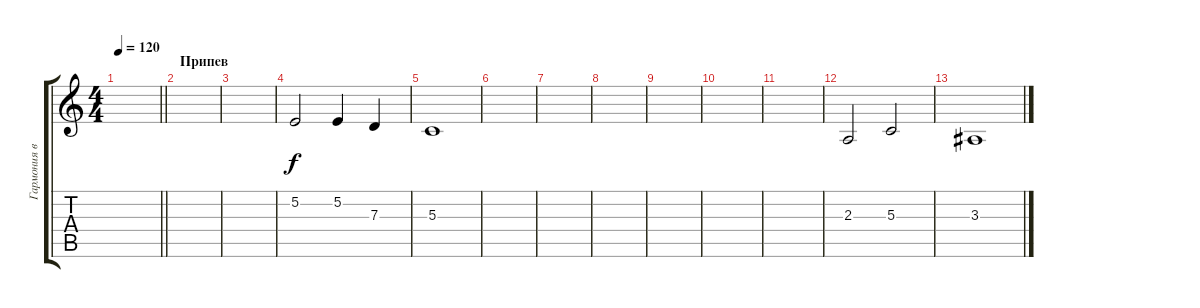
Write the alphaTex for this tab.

\track ("Гармония вокал" "Гармония в") {instrument lead6voice}
\staff {score tabs}
\tuning (E4 B3 G3 D3 A2 E2) {hide}
\ts (4 4)
\tempo 120
\clef g2
\barLineRight lightlight
\ks c
|
\section ("" "Припев")
|
|
5.2.2 5.2.4 7.3.4 |
5.3.1 |
|
|
|
|
|
|
2.3.2 5.3.2 |
3.3.1
